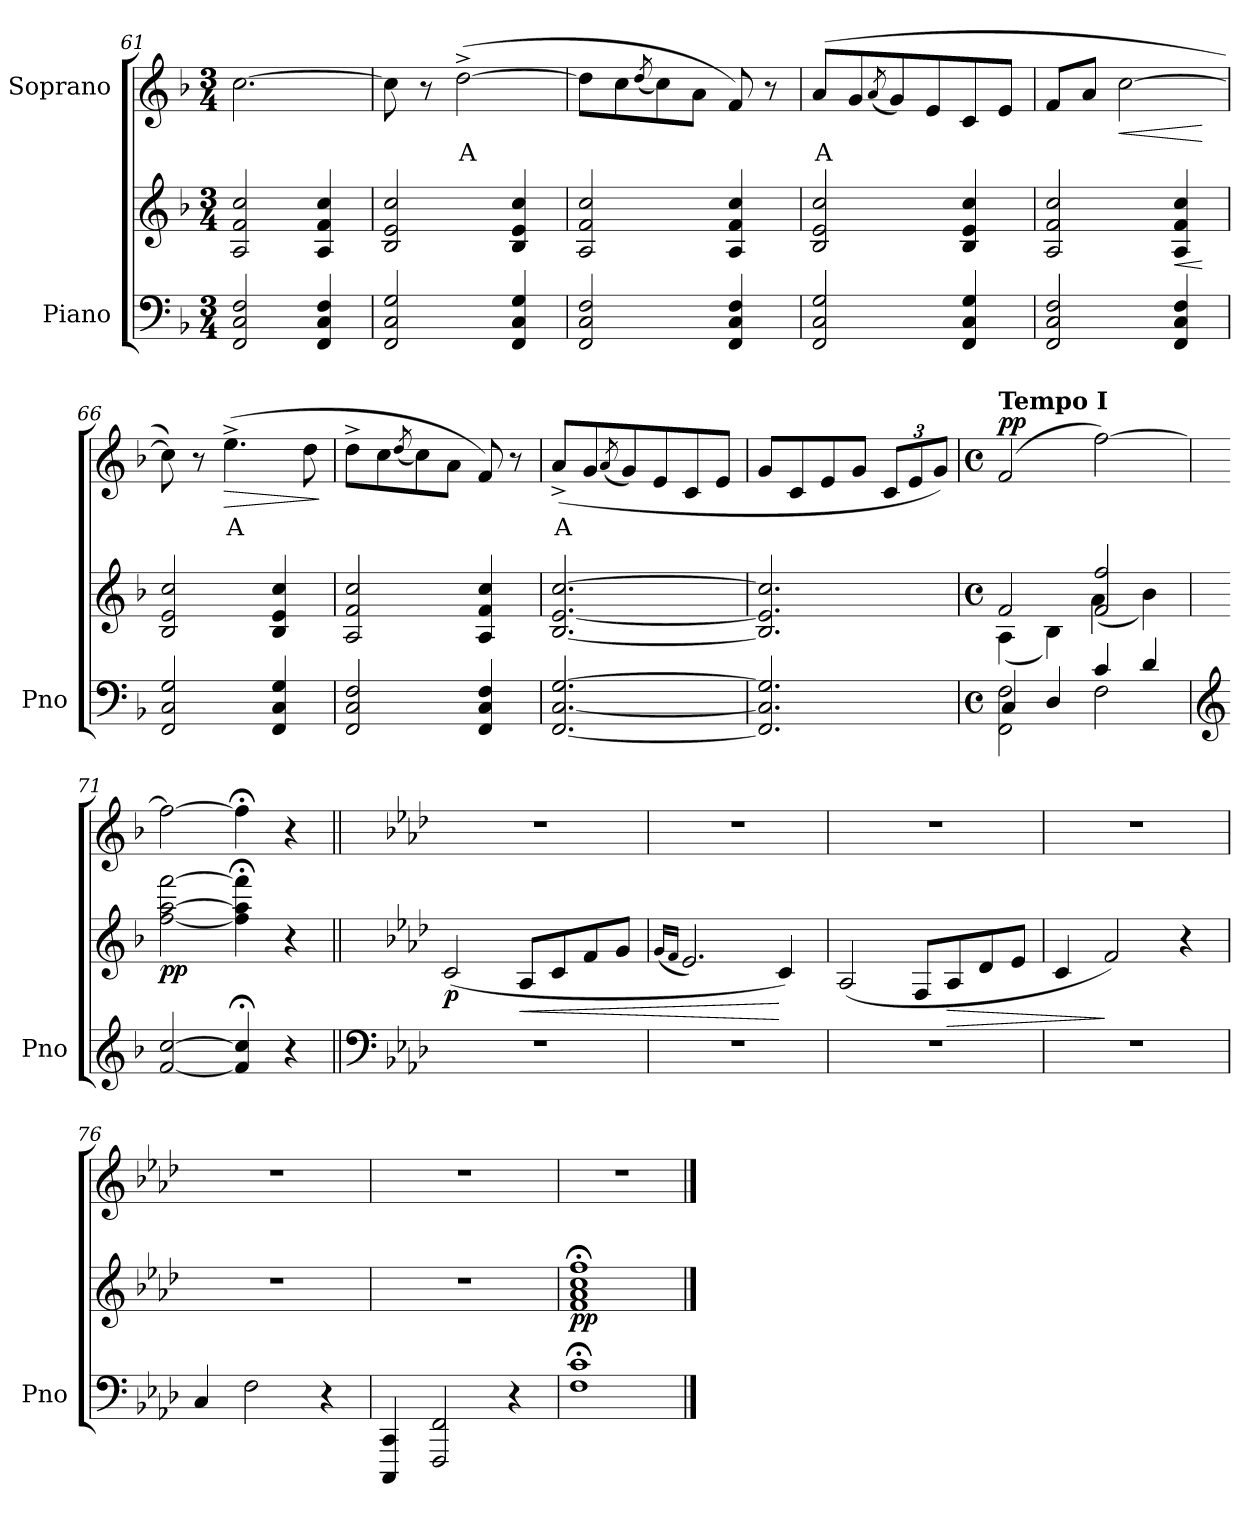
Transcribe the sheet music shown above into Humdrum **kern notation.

**kern	**kern	**dynam	**kern	**text	**dynam
*part2	*part2	*part2	*part1	*part1	*part1
*staff3	*staff2	*staff2/3	*staff1	*staff1	*staff1
*I"Piano	*	*	*I"Soprano	*	*
*I'Pno	*	*	*	*	*
*clefF4	*clefG2	*	*clefG2	*	*
*k[b-]	*k[b-]	*	*k[b-]	*	*
*M3/4	*M3/4	*	*M3/4	*	*
=61	=61	=61	=61	=61	=61
2FF/ 2C/ 2F/	2A/ 2f/ 2cc/	.	[2.cc\	.	.
4FF/ 4C/ 4F/	4A/ 4f/ 4cc/	.	.	.	.
=62	=62	=62	=62	=62	=62
2FF/ 2C/ 2G/	2B-/ 2e/ 2cc/	.	8cc\]	.	.
.	.	.	8r	.	.
.	.	.	([2dd^\	A	.
4FF/ 4C/ 4G/	4B-/ 4e/ 4cc/	.	.	.	.
=63	=63	=63	=63	=63	=63
2FF/ 2C/ 2F/	2A/ 2f/ 2cc/	.	8dd\L]	.	.
.	.	.	8cc\	.	.
.	.	.	(8qdd/	.	.
.	.	.	8cc\)	.	.
.	.	.	8a\J	.	.
4FF/ 4C/ 4F/	4A/ 4f/ 4cc/	.	8f/)	.	.
.	.	.	8r	.	.
=64	=64	=64	=64	=64	=64
2FF/ 2C/ 2G/	2B-/ 2e/ 2cc/	.	(8a/L	A	.
.	.	.	8g/	.	.
.	.	.	(8qa/	.	.
.	.	.	8g/)	.	.
.	.	.	8e/	.	.
4FF/ 4C/ 4G/	4B-/ 4e/ 4cc/	.	8c/	.	.
.	.	.	8e/J	.	.
=65	=65	=65	=65	=65	=65
2FF/ 2C/ 2F/	2A/ 2f/ 2cc/	.	8f/L	.	.
.	.	.	8a/J	.	.
!	!	!	!	!	!LO:HP:b
.	.	.	[2cc\	.	<
!	!	!LO:HP:b	!	!	!
4FF/ 4C/ 4F/	4A/ 4f/ 4cc/	<	.	.	.
.	.	[	.	.	[
!!LO:PB:g=z
=66	=66	=66	=66	=66	=66
2FF/ 2C/ 2G/	2B-/ 2e/ 2cc/	.	8cc\])	.	.
.	.	.	8r	.	.
!	!	!	!	!	!LO:HP:b
.	.	.	(4.ee^\	A	>
4FF/ 4C/ 4G/	4B-/ 4e/ 4cc/	.	.	.	.
.	.	.	8dd\	.	.
.	.	.	.	.	]
=67	=67	=67	=67	=67	=67
2FF/ 2C/ 2F/	2A/ 2f/ 2cc/	.	8dd^\L	.	.
.	.	.	8cc\	.	.
.	.	.	(8qdd/	.	.
.	.	.	8cc\)	.	.
.	.	.	8a\J	.	.
4FF/ 4C/ 4F/	4A/ 4f/ 4cc/	.	8f/)	.	.
.	.	.	8r	.	.
=68	=68	=68	=68	=68	=68
[2.FF/ [2.C/ [2.G/	[2.B-/ [2.e/ [2.cc/	.	(8a^/L	A	.
.	.	.	8g/	.	.
.	.	.	(8qa/	.	.
.	.	.	8g/)	.	.
.	.	.	8e/	.	.
.	.	.	8c/	.	.
.	.	.	8e/J	.	.
=69	=69	=69	=69	=69	=69
*	*	*	*MM110	*	*
2.FF/] 2.C/] 2.G/]	2.B-/] 2.e/] 2.cc/]	.	8g/L	.	.
.	.	.	8c/	.	.
*	*	*	*MM100	*	*
.	.	.	8e/	.	.
.	.	.	8g/J	.	.
*	*	*	*Xbrackettup	*	*
*	*	*	*MM80	*	*
.	.	.	12c/L	.	.
.	.	.	12e/	.	.
.	.	.	12g/J)	.	.
=70	=70	=70	=70	=70	=70
*M4/4	*M4/4	*	*M4/4	*	*
*met(c)	*met(c)	*	*met(c)	*	*
*^	*^	*	*	*	*
!	!	!	!	!	!LO:TX:a:B:t=Tempo I	!	!
!	!	!	!	!	!	!	!LO:DY:a
2FF\ 2F\	4C/	2f/	(4A\	.	(2f/	.	pp
.	4D/	.	4B-\)	.	.	.	.
2F\	4c/	2f/ 2ff/	(>4a\	.	[2ff\)	.	.
.	4d/	.	4b-\)	.	.	.	.
*v	*v	*	*	*	*	*	*
*	*v	*v	*	*	*	*
=71	=71	=71	=71	=71	=71
*clefG2	*	*	*	*	*
*^	*^	*	*	*	*
!	!	!	!	!LO:DY:b	!	!	!
*v	*v	*	*	*	*	*	*
*	*v	*v	*	*	*	*
[2f/ [2cc/	[2ff\ [2aa\ [2fff\	pp	2ff\_	.	.
4f/];< 4cc/];<	4ff\];< 4aa\];< 4fff\];<	.	4ff;<\]	.	.
4r	4r	.	4r	.	.
!!LO:LB:g=z
=72||	=72||	=72||	=72||	=72||	=72||
*clefF4	*	*	*	*	*
*k[b-e-a-d-]	*k[b-e-a-d-]	*	*k[b-e-a-d-]	*	*
!	!	!LO:DY:b	!	!	!
1r	(2c/	p	1r	.	.
!	!	!LO:HP:b	!	!	!
.	8A-/L	<	.	.	.
.	8c/	.	.	.	.
.	8f/	.	.	.	.
.	8g/J	.	.	.	.
=73	=73	=73	=73	=73	=73
.	(16qg/LL	.	.	.	.
.	16qf/JJ	.	.	.	.
1r	2.e-/)	.	1r	.	.
.	4c/)	[	.	.	.
=74	=74	=74	=74	=74	=74
1r	(2A-/	.	1r	.	.
.	8F/L	.	.	.	.
!	!	!LO:HP:b	!	!	!
.	8A-/	>	.	.	.
.	8d-/	.	.	.	.
.	8e-/J	.	.	.	.
=75	=75	=75	=75	=75	=75
1r	4c/	.	1r	.	.
.	2f/)	]	.	.	.
.	4r	.	.	.	.
=76	=76	=76	=76	=76	=76
!	!	!LO:DY:a=2	!	!	!
4C/	1r	other-dynamics	1r	.	.
2F\	.	.	.	.	.
4r	.	.	.	.	.
=77	=77	=77	=77	=77	=77
4CCC/ 4CC/	1r	.	1r	.	.
2FFF/ 2FF/	.	.	.	.	.
4r	.	.	.	.	.
=78	=78	=78	=78	=78	=78
!	!	!LO:DY:b	!	!	!
1F; 1c;	1f;< 1a-;< 1cc;< 1ff;<	pp	1r	.	.
==	==	==	==	==	==
*-	*-	*-	*-	*-	*-
